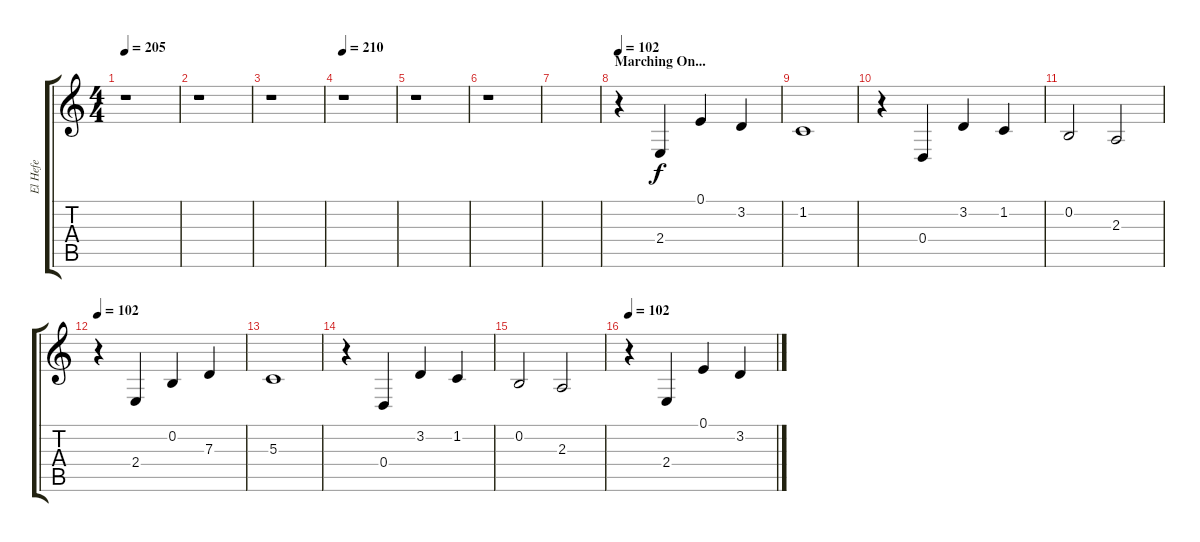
\track ("El Hefe" "El Hefe") {instrument trombone}
\staff {score tabs}
\tuning (E4 B3 G3 D3 A2 E2) {hide}
\ts (4 4)
\tempo 205
\clef g2
\ks c
r.1{dy f} |
r.1 |
r.1 |
\tempo 210
r.1 |
r.1 |
r.1 |
|
\section ("" "Marching On...")
\tempo 102
r.4 2.4.4 0.1.4 3.2.4 |
1.2.1 |
r.4 0.4.4 3.2.4 1.2.4 |
0.2.2 2.3.2 |
\tempo 102
r.4 2.4.4 0.2.4 7.3.4 |
5.3.1 |
r.4 0.4.4 3.2.4 1.2.4 |
0.2.2 2.3.2 |
\tempo 102
r.4 2.4.4 0.1.4 3.2.4
